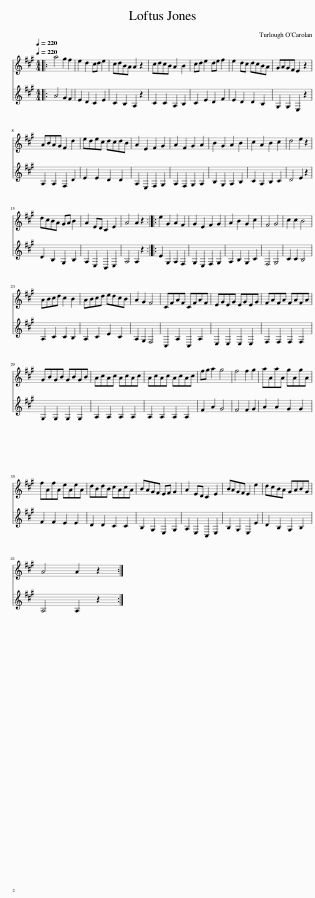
X:1
%%score 1 2
L:1/8
Q:1/4=220
M:4/4
I:linebreak $
K:A
V:1 treble
V:2 treble
V:1
|: a4 g2 f2 | e2 d2 cd e2 | cdBA A2 z2 | cdcB A2 B2 | cd e2 de f2 | %5
 e2 dc dcBA | GAGF E2 z2 |$ ABAG F2 d2 | edec dcdB | A2 E2 F2 G2 | %10
 A2 F2 G2 A2 | B2 G2 A2 B2 | c2 A2 B2 c2 | d4 e2 z2 |$ dcBA GA B2 | %15
 A2 ED C2 E2 | A4 A2 z2 :: e2 G2 A2 F2 | G2 E2 F2 G2 | A2 B2 G2 c2 | %20
 F4 G4 | c2 c2 B4 |$ ABcd c2 B2 | ABcd edcB | A2 G2 F4 | %25
 CFAF CFAF | EGEG EGEG | FAFA FAFA |$ GBGB GBGB | AcAc AcAc | %30
 AcAc AcAc | fg a2 g4 | f4 f2 g2 | aAaA gAgA |$ fAfA eAeA | %35
 dBdB cAcA | BAGF EF G2 | A2 ED C2 E2 | BAGF E2 e2 | dcBA GABG |$ %40
 A4 A2 z2 :| %41
V:2
|: A4 G2 F2 | E2 D2 C2 E2 | C2 B,2 A,2 z2 | C2 C2 A,2 B,2 | C2 E2 D2 F2 | %5
 E2 D2 D2 B,2 | G,2 G,2 E,2 z2 |$ A,2 A,2 F,2 D2 | E2 E2 D2 D2 | A,2 E,2 F,2 G,2 | %10
 A,2 F,2 G,2 A,2 | B,2 G,2 A,2 B,2 | C2 A,2 B,2 C2 | D4 E2 z2 |$ D2 B,2 G,2 B,2 | %15
 A,2 E,2 C,2 E,2 | A,4 A,2 z2 :: E2 G,2 A,2 F,2 | G,2 E,2 F,2 G,2 | A,2 B,2 G,2 C2 | %20
 F,4 G,4 | C2 C2 B,4 |$ A,2 C2 C2 B,2 | A,2 C2 E2 C2 | A,2 G,2 F,4 | %25
 C,2 A,2 C,2 A,2 | E,2 E,2 E,2 E,2 | F,2 F,2 F,2 F,2 |$ G,2 G,2 G,2 G,2 | A,2 A,2 A,2 A,2 | %30
 A,2 A,2 A,2 A,2 | F2 A2 G4 | F4 F2 G2 | A2 A2 G2 G2 |$ F2 F2 E2 E2 | %35
 D2 D2 C2 C2 | B,2 G,2 E,2 G,2 | A,2 E,2 C,2 E,2 | B,2 G,2 E,2 E2 | D2 B,2 G,2 B,2 |$ %40
 A,4 A,2 z2 :| %41
